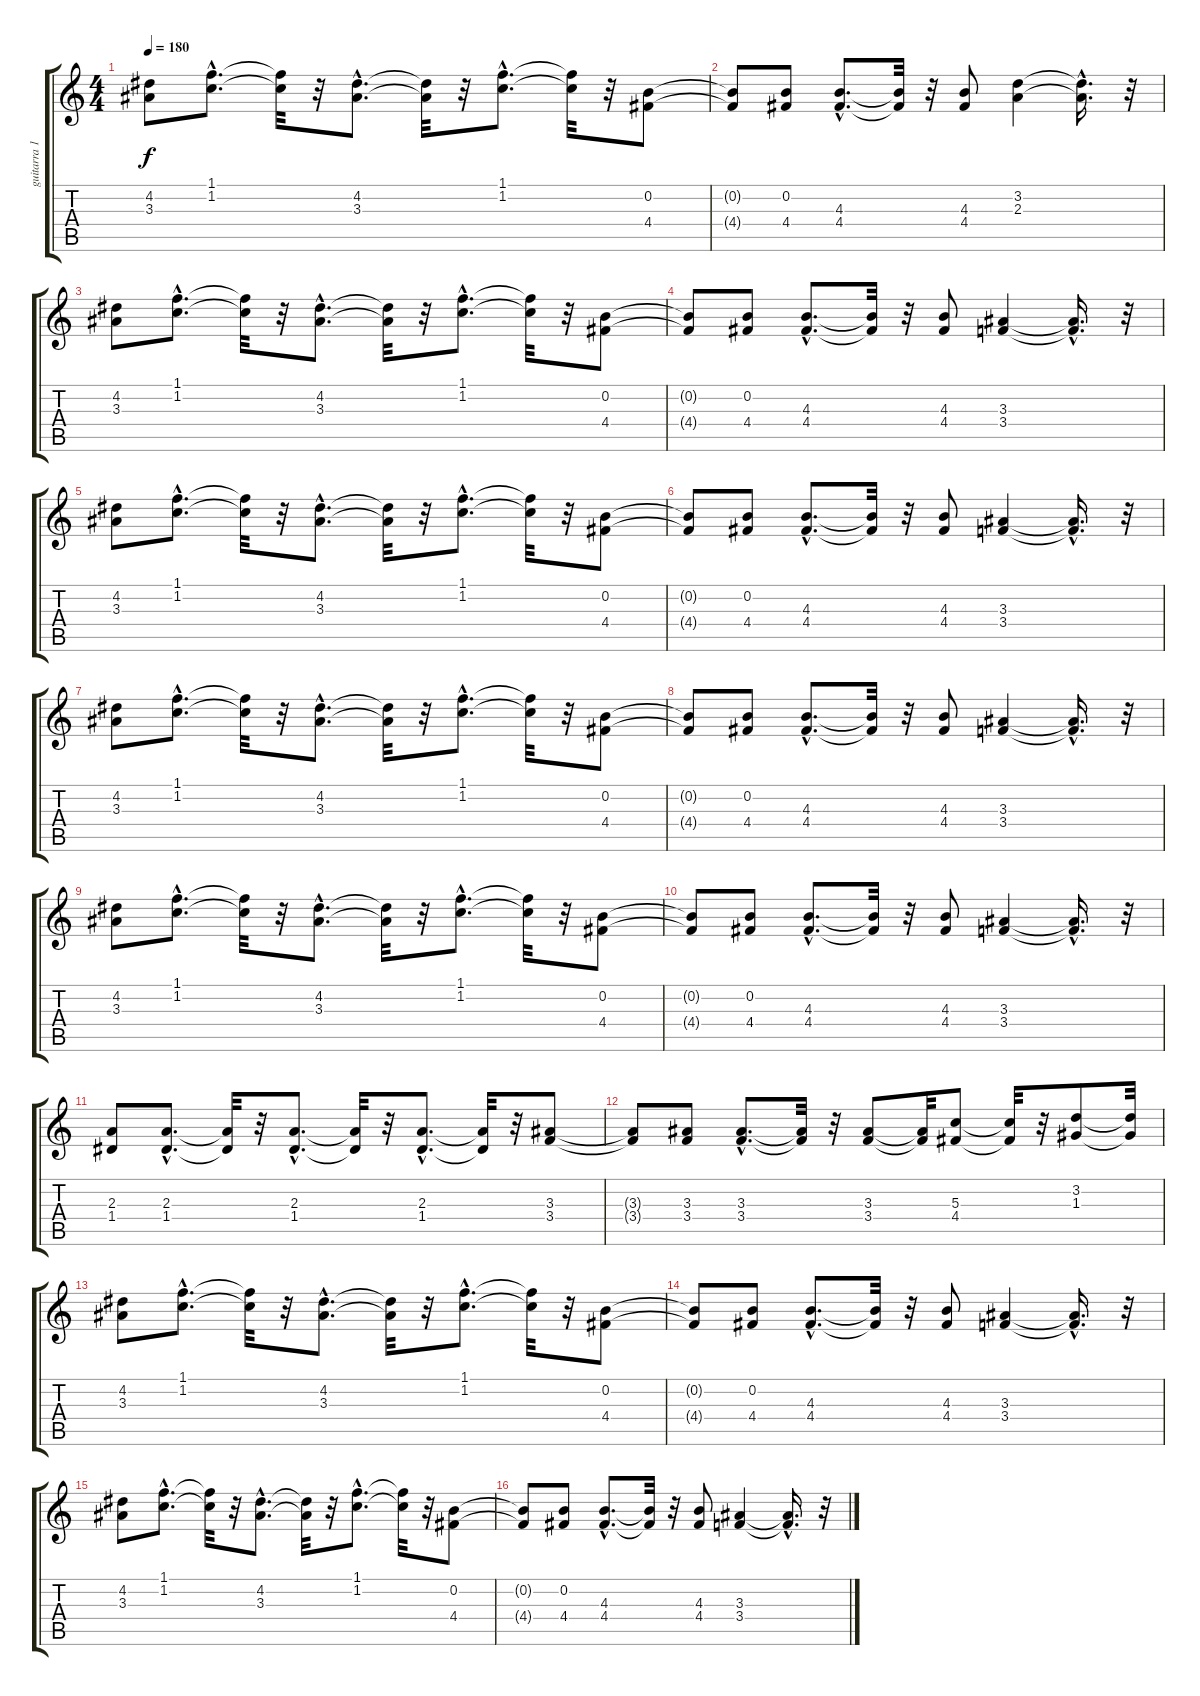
\track ("guitarra 1 (Rhythm)" "guitarra 1") {instrument overdrivenguitar}
\staff {score tabs}
\tuning (E4 B3 G3 D3 A2 E2) {hide}
\ts (4 4)
\tempo 180
\clef g2
\ks c
(4.2 3.3).8{dy f instrument overdrivenguitar} (1.1{hac} 1.2{hac}).8{d} (1.1{t} 1.2{t}).32 r.32 (4.2{hac} 3.3{hac}).8{d} (4.2{t} 3.3{t}).32 r.32 (1.1{hac} 1.2{hac}).8{d} (1.1{t} 1.2{t}).32 r.32 (0.2 4.4).8 |
(0.2{t} 4.4{t}).8 (0.2 4.4).8 (4.3{hac} 4.4{hac}).8{d} (4.3{t} 4.4{t}).32 r.32 (4.3 4.4).8 (3.2 2.3).4 (3.2{hac t} 2.3{hac t}).16{d} r.32 |
(4.2 3.3).8 (1.1{hac} 1.2{hac}).8{d} (1.1{t} 1.2{t}).32 r.32 (4.2{hac} 3.3{hac}).8{d} (4.2{t} 3.3{t}).32 r.32 (1.1{hac} 1.2{hac}).8{d} (1.1{t} 1.2{t}).32 r.32 (0.2 4.4).8 |
(0.2{t} 4.4{t}).8 (0.2 4.4).8 (4.3{hac} 4.4{hac}).8{d} (4.3{t} 4.4{t}).32 r.32 (4.3 4.4).8 (3.3 3.4).4 (3.3{hac t} 3.4{hac t}).16{d} r.32 |
(4.2 3.3).8 (1.1{hac} 1.2{hac}).8{d} (1.1{t} 1.2{t}).32 r.32 (4.2{hac} 3.3{hac}).8{d} (4.2{t} 3.3{t}).32 r.32 (1.1{hac} 1.2{hac}).8{d} (1.1{t} 1.2{t}).32 r.32 (0.2 4.4).8 |
(0.2{t} 4.4{t}).8 (0.2 4.4).8 (4.3{hac} 4.4{hac}).8{d} (4.3{t} 4.4{t}).32 r.32 (4.3 4.4).8 (3.3 3.4).4 (3.3{hac t} 3.4{hac t}).16{d} r.32 |
(4.2 3.3).8 (1.1{hac} 1.2{hac}).8{d} (1.1{t} 1.2{t}).32 r.32 (4.2{hac} 3.3{hac}).8{d} (4.2{t} 3.3{t}).32 r.32 (1.1{hac} 1.2{hac}).8{d} (1.1{t} 1.2{t}).32 r.32 (0.2 4.4).8 |
(0.2{t} 4.4{t}).8 (0.2 4.4).8 (4.3{hac} 4.4{hac}).8{d} (4.3{t} 4.4{t}).32 r.32 (4.3 4.4).8 (3.3 3.4).4 (3.3{hac t} 3.4{hac t}).16{d} r.32 |
(4.2 3.3).8 (1.1{hac} 1.2{hac}).8{d} (1.1{t} 1.2{t}).32 r.32 (4.2{hac} 3.3{hac}).8{d} (4.2{t} 3.3{t}).32 r.32 (1.1{hac} 1.2{hac}).8{d} (1.1{t} 1.2{t}).32 r.32 (0.2 4.4).8 |
(0.2{t} 4.4{t}).8 (0.2 4.4).8 (4.3{hac} 4.4{hac}).8{d} (4.3{t} 4.4{t}).32 r.32 (4.3 4.4).8 (3.3 3.4).4 (3.3{hac t} 3.4{hac t}).16{d} r.32 |
(2.3 1.4).8 (2.3{hac} 1.4{hac}).8{d} (2.3{t} 1.4{t}).32 r.32 (2.3{hac} 1.4{hac}).8{d} (2.3{t} 1.4{t}).32 r.32 (2.3{hac} 1.4{hac}).8{d} (2.3{t} 1.4{t}).32 r.32 (3.3 3.4).8 |
(3.3{t} 3.4{t}).8 (3.3 3.4).8 (3.3{hac} 3.4{hac}).8{d} (3.3{t} 3.4{t}).32 r.32 (3.3 3.4).8 (3.3{t} 3.4{t}).32 (5.3 4.4).8 (5.3{t} 4.4{t}).32 r.32 (3.2 1.3).8 (3.2{t} 1.3{t}).32 |
(4.2 3.3).8 (1.1{hac} 1.2{hac}).8{d} (1.1{t} 1.2{t}).32 r.32 (4.2{hac} 3.3{hac}).8{d} (4.2{t} 3.3{t}).32 r.32 (1.1{hac} 1.2{hac}).8{d} (1.1{t} 1.2{t}).32 r.32 (0.2 4.4).8 |
(0.2{t} 4.4{t}).8 (0.2 4.4).8 (4.3{hac} 4.4{hac}).8{d} (4.3{t} 4.4{t}).32 r.32 (4.3 4.4).8 (3.3 3.4).4 (3.3{hac t} 3.4{hac t}).16{d} r.32 |
(4.2 3.3).8 (1.1{hac} 1.2{hac}).8{d} (1.1{t} 1.2{t}).32 r.32 (4.2{hac} 3.3{hac}).8{d} (4.2{t} 3.3{t}).32 r.32 (1.1{hac} 1.2{hac}).8{d} (1.1{t} 1.2{t}).32 r.32 (0.2 4.4).8 |
(0.2{t} 4.4{t}).8 (0.2 4.4).8 (4.3{hac} 4.4{hac}).8{d} (4.3{t} 4.4{t}).32 r.32 (4.3 4.4).8 (3.3 3.4).4 (3.3{hac t} 3.4{hac t}).16{d} r.32
